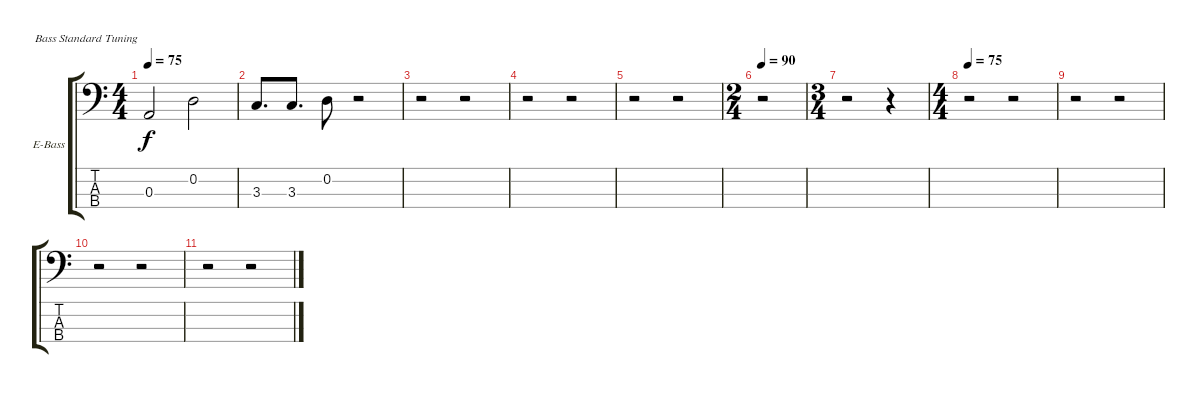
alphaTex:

\bracketExtendMode groupsimilarinstruments
\firstSystemTrackNameOrientation horizontal
\otherSystemsTrackNameOrientation horizontal
\track ("Bass" "E-Bass") {instrument electricbassfinger}
\staff {score tabs}
\tuning (G2 D2 A1 E1)
\ts (4 4)
\tempo 75
\clef f4
\ks c
0.3.2{dy f} 0.2.2 |
3.3.8{d} 3.3.8{d} 0.2.8 r.2 |
r.2 r.2 |
r.2 r.2 |
r.2 r.2 |
\ts (2 4)
\beaming (8 2 2 2 2)
\tempo 90
r.2 |
\ts (3 4)
\beaming (8 2 2 2 2)
r.2 r.4 |
\ts (4 4)
\beaming (8 2 2 2 2)
\tempo 75
r.2 r.2 |
r.2 r.2 |
r.2 r.2 |
r.2 r.2
